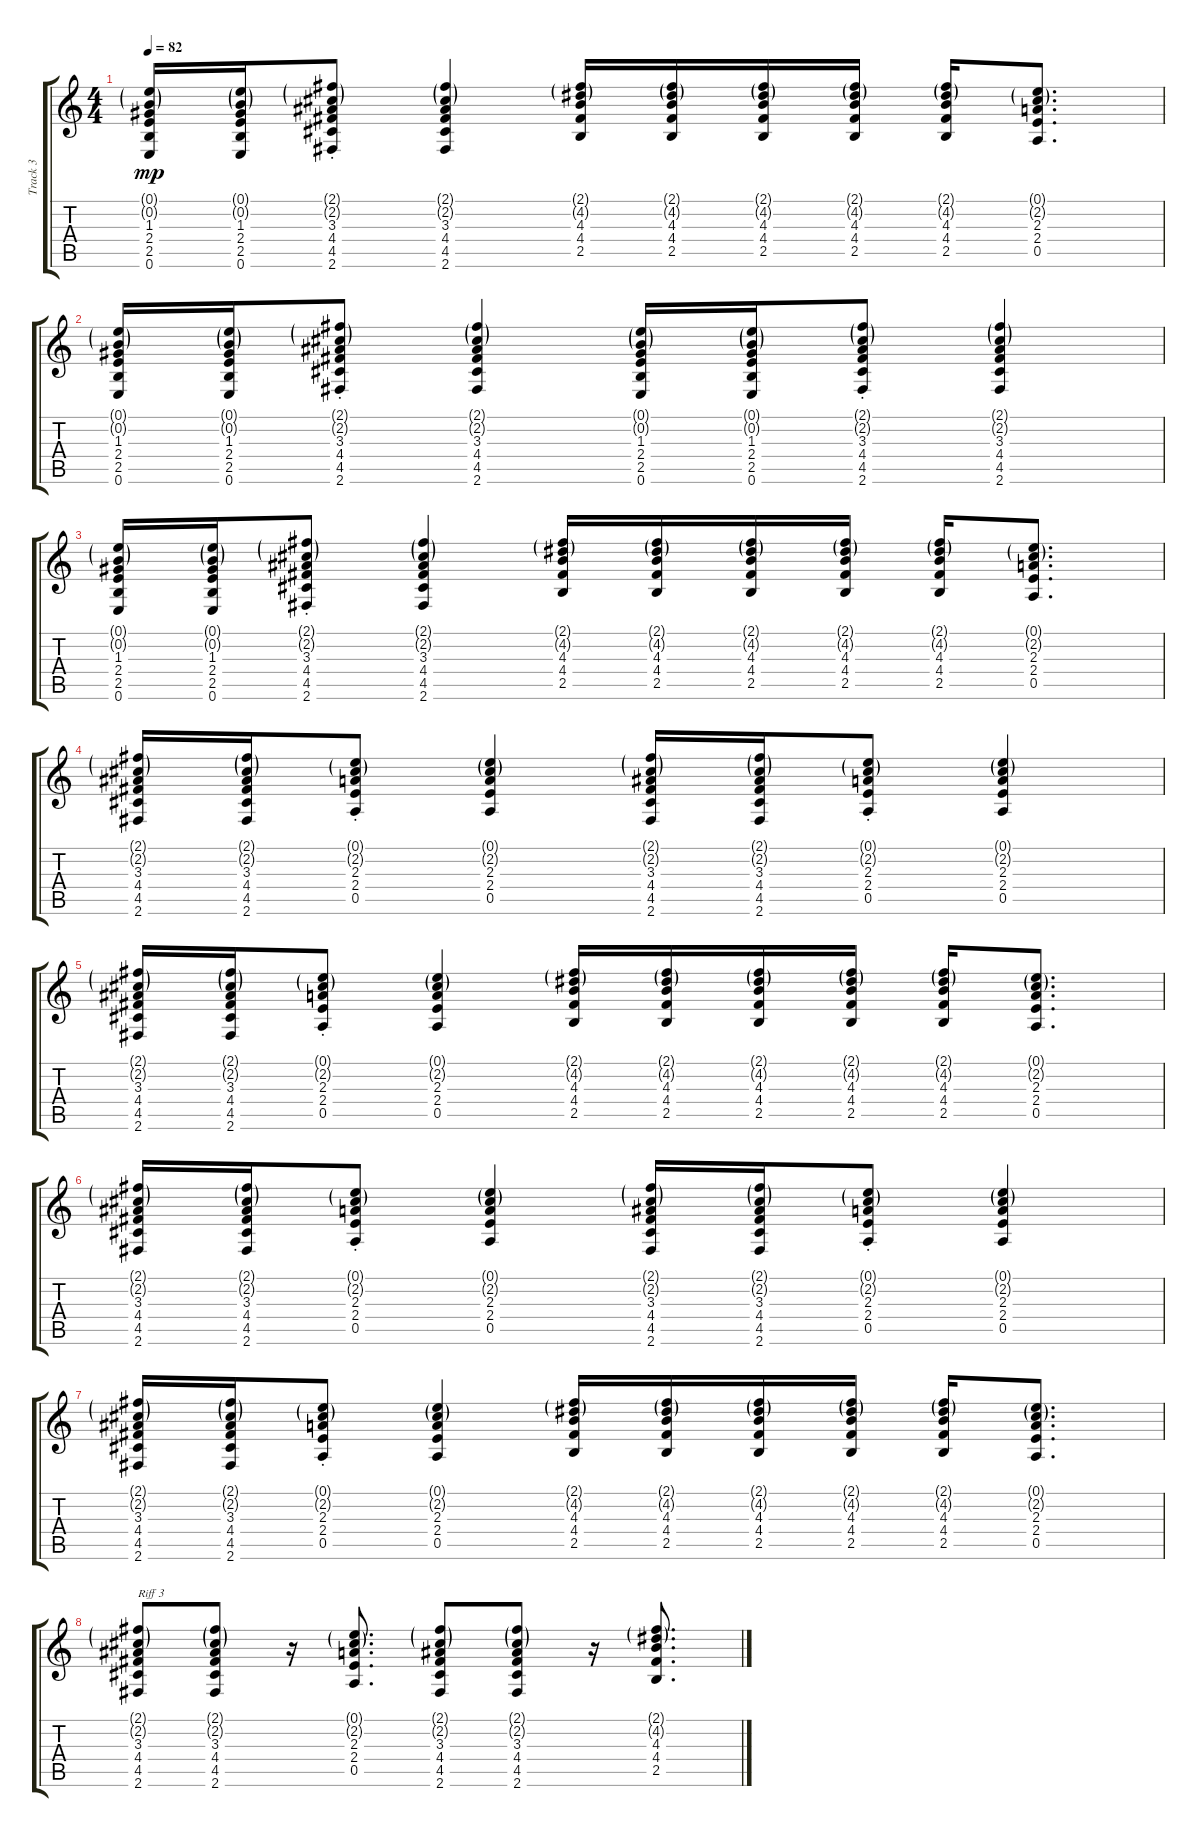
\track ("Track 3" "Track 3") {instrument electricguitarclean}
\staff {score tabs}
\tuning (E4 B3 G3 D3 A2 E2) {hide}
\ts (4 4)
\tempo 82
\clef g2
\ks c
(0.1{g} 0.2{g} 1.3 2.4 2.5 0.6).16{dy mp} (0.1{g} 0.2{g} 1.3 2.4 2.5 0.6).16 (2.1{g} 2.2{g} 3.3{st} 4.4{st} 4.5{st} 2.6).8 (2.1{g} 2.2{g} 3.3 4.4 4.5 2.6).4 (2.1{g} 4.2{g} 4.3 4.4 2.5).16 (2.1{g} 4.2{g} 4.3 4.4 2.5).16 (2.1{g} 4.2{g} 4.3 4.4 2.5).16 (2.1{g} 4.2{g} 4.3 4.4 2.5).16 (2.1{g} 4.2{g} 4.3 4.4 2.5).16 (0.1{g} 2.2{g} 2.3 2.4 0.5).8{d} |
(0.1{g} 0.2{g} 1.3 2.4 2.5 0.6).16 (0.1{g} 0.2{g} 1.3 2.4 2.5 0.6).16 (2.1{g} 2.2{g} 3.3{st} 4.4{st} 4.5{st} 2.6).8 (2.1{g} 2.2{g} 3.3 4.4 4.5 2.6).4 (0.1{g} 0.2{g} 1.3 2.4 2.5 0.6).16 (0.1{g} 0.2{g} 1.3 2.4 2.5 0.6).16 (2.1{g} 2.2{g} 3.3{st} 4.4{st} 4.5{st} 2.6).8 (2.1{g} 2.2{g} 3.3 4.4 4.5 2.6).4 |
(0.1{g} 0.2{g} 1.3 2.4 2.5 0.6).16 (0.1{g} 0.2{g} 1.3 2.4 2.5 0.6).16 (2.1{g} 2.2{g} 3.3{st} 4.4{st} 4.5{st} 2.6).8 (2.1{g} 2.2{g} 3.3 4.4 4.5 2.6).4 (2.1{g} 4.2{g} 4.3 4.4 2.5).16 (2.1{g} 4.2{g} 4.3 4.4 2.5).16 (2.1{g} 4.2{g} 4.3 4.4 2.5).16 (2.1{g} 4.2{g} 4.3 4.4 2.5).16 (2.1{g} 4.2{g} 4.3 4.4 2.5).16 (0.1{g} 2.2{g} 2.3 2.4 0.5).8{d} |
(2.1{g} 2.2{g} 3.3 4.4 4.5 2.6).16 (2.1{g} 2.2{g} 3.3 4.4 4.5 2.6).16 (0.1{g} 2.2{g} 2.3{st} 2.4{st} 0.5{st}).8 (0.1{g} 2.2{g} 2.3 2.4 0.5).4 (2.1{g} 2.2{g} 3.3 4.4 4.5 2.6).16 (2.1{g} 2.2{g} 3.3 4.4 4.5 2.6).16 (0.1{g} 2.2{g} 2.3{st} 2.4{st} 0.5{st}).8 (0.1{g} 2.2{g} 2.3 2.4 0.5).4 |
(2.1{g} 2.2{g} 3.3 4.4 4.5 2.6).16 (2.1{g} 2.2{g} 3.3 4.4 4.5 2.6).16 (0.1{g} 2.2{g} 2.3{st} 2.4{st} 0.5{st}).8 (0.1{g} 2.2{g} 2.3 2.4 0.5).4 (2.1{g} 4.2{g} 4.3 4.4 2.5).16 (2.1{g} 4.2{g} 4.3 4.4 2.5).16 (2.1{g} 4.2{g} 4.3 4.4 2.5).16 (2.1{g} 4.2{g} 4.3 4.4 2.5).16 (2.1{g} 4.2{g} 4.3 4.4 2.5).16 (0.1{g} 2.2{g} 2.3 2.4 0.5).8{d} |
(2.1{g} 2.2{g} 3.3 4.4 4.5 2.6).16 (2.1{g} 2.2{g} 3.3 4.4 4.5 2.6).16 (0.1{g} 2.2{g} 2.3{st} 2.4{st} 0.5{st}).8 (0.1{g} 2.2{g} 2.3 2.4 0.5).4 (2.1{g} 2.2{g} 3.3 4.4 4.5 2.6).16 (2.1{g} 2.2{g} 3.3 4.4 4.5 2.6).16 (0.1{g} 2.2{g} 2.3{st} 2.4{st} 0.5{st}).8 (0.1{g} 2.2{g} 2.3 2.4 0.5).4 |
(2.1{g} 2.2{g} 3.3 4.4 4.5 2.6).16 (2.1{g} 2.2{g} 3.3 4.4 4.5 2.6).16 (0.1{g} 2.2{g} 2.3{st} 2.4{st} 0.5{st}).8 (0.1{g} 2.2{g} 2.3 2.4 0.5).4 (2.1{g} 4.2{g} 4.3 4.4 2.5).16 (2.1{g} 4.2{g} 4.3 4.4 2.5).16 (2.1{g} 4.2{g} 4.3 4.4 2.5).16 (2.1{g} 4.2{g} 4.3 4.4 2.5).16 (2.1{g} 4.2{g} 4.3 4.4 2.5).16 (0.1{g} 2.2{g} 2.3 2.4 0.5).8{d} |
(2.1{g} 2.2{g} 3.3 4.4 4.5 2.6).8{txt "Riff 3"} (2.1{g} 2.2{g} 3.3 4.4 4.5 2.6).8 r.16 (0.1{g} 2.2{g} 2.3 2.4 0.5).8{d} (2.1{g} 2.2{g} 3.3 4.4 4.5 2.6).8 (2.1{g} 2.2{g} 3.3 4.4 4.5 2.6).8 r.16 (2.1{g} 4.2{g} 4.3 4.4 2.5).8{d}
